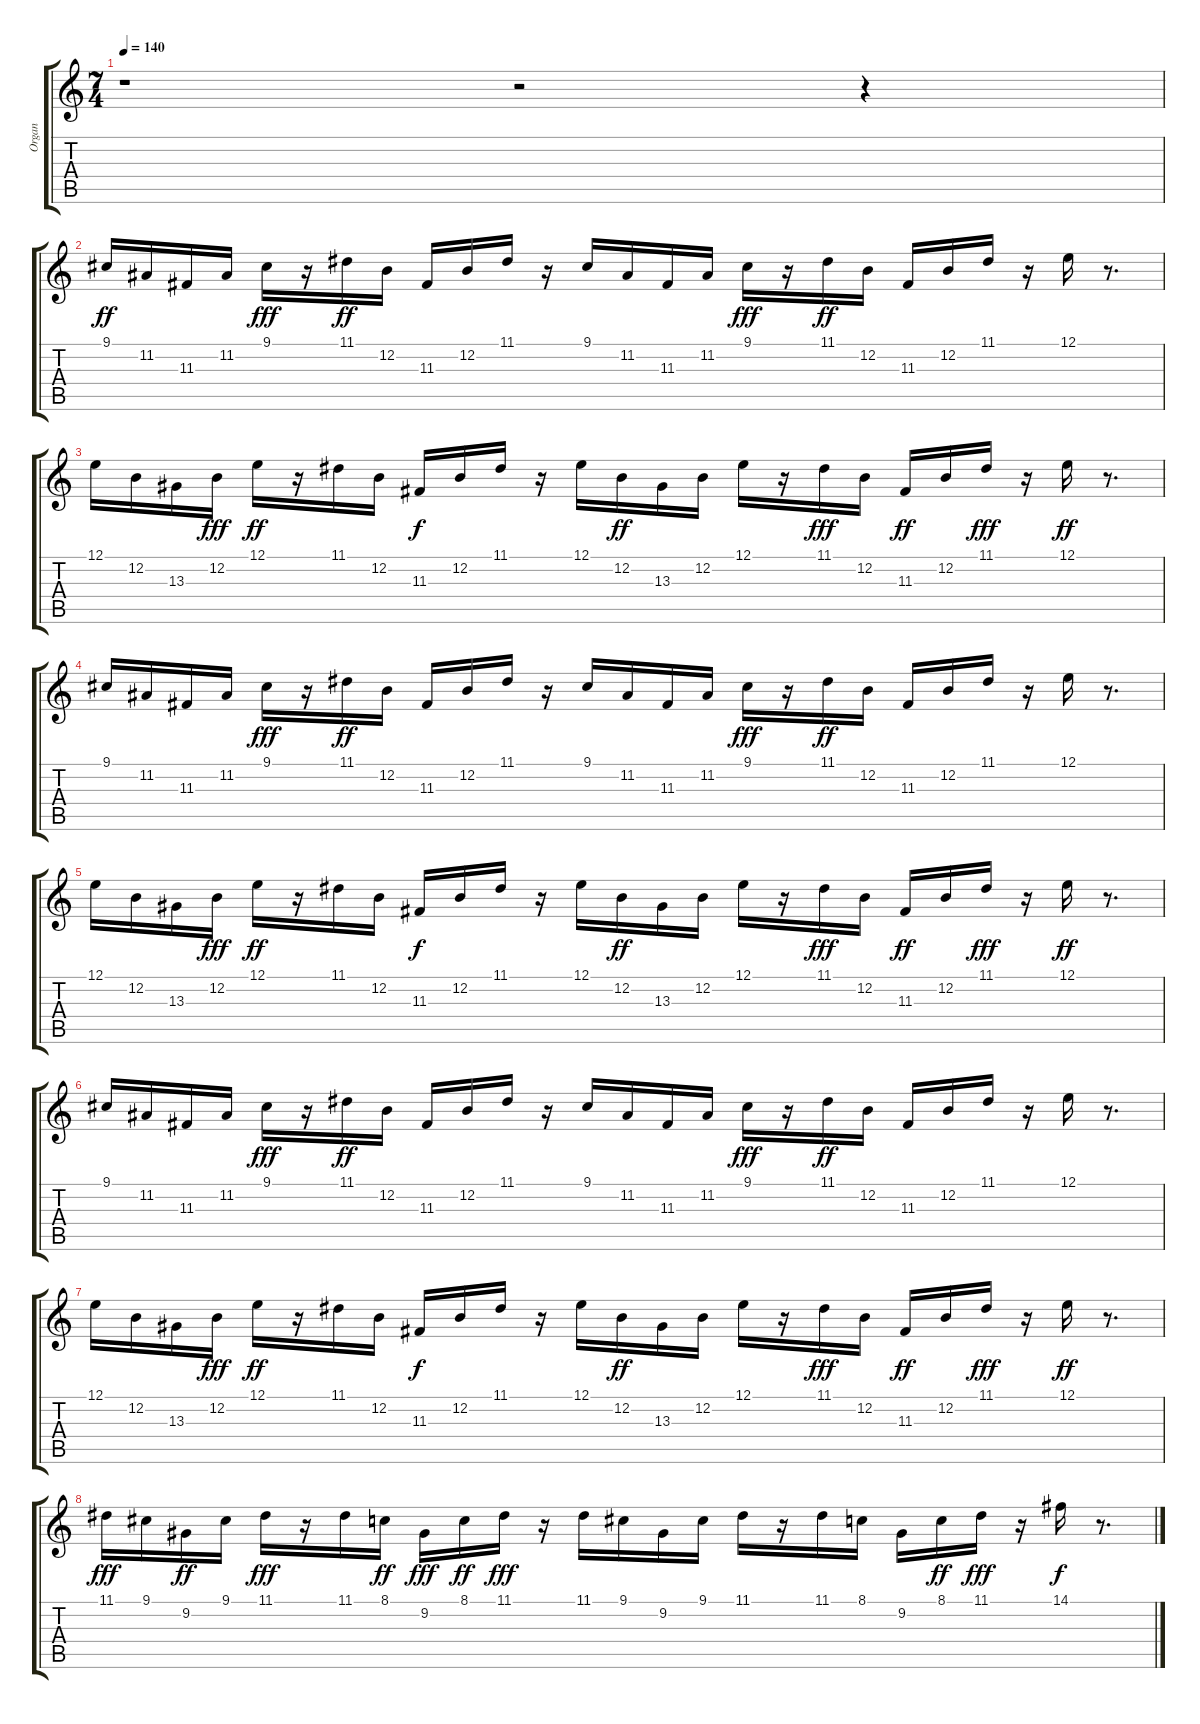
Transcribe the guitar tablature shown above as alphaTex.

\track ("Organ" "Organ") {instrument rockorgan}
\staff {score tabs}
\tuning (E4 B3 G3 D3 A2 E2) {hide}
\ts (7 4)
\tempo 140
\clef g2
\ks c
r.1{dy f} r.2 r.4 |
9.1.16{dy ff instrument percussiveorgan} 11.2.16 11.3.16 11.2.16 9.1.16{dy fff} r.16 11.1.16{dy ff} 12.2.16 11.3.16 12.2.16 11.1.16 r.16 9.1.16 11.2.16 11.3.16 11.2.16 9.1.16{dy fff} r.16 11.1.16{dy ff} 12.2.16 11.3.16 12.2.16 11.1.16 r.16 12.1.16 r.8{d} |
12.1.16 12.2.16 13.3.16 12.2.16{dy fff} 12.1.16{dy ff} r.16 11.1.16 12.2.16 11.3.16{dy f} 12.2.16 11.1.16 r.16 12.1.16 12.2.16{dy ff} 13.3.16 12.2.16 12.1.16 r.16 11.1.16{dy fff} 12.2.16 11.3.16{dy ff} 12.2.16 11.1.16{dy fff} r.16 12.1.16{dy ff} r.8{d} |
9.1.16 11.2.16 11.3.16 11.2.16 9.1.16{dy fff} r.16 11.1.16{dy ff} 12.2.16 11.3.16 12.2.16 11.1.16 r.16 9.1.16 11.2.16 11.3.16 11.2.16 9.1.16{dy fff} r.16 11.1.16{dy ff} 12.2.16 11.3.16 12.2.16 11.1.16 r.16 12.1.16 r.8{d} |
12.1.16 12.2.16 13.3.16 12.2.16{dy fff} 12.1.16{dy ff} r.16 11.1.16 12.2.16 11.3.16{dy f} 12.2.16 11.1.16 r.16 12.1.16 12.2.16{dy ff} 13.3.16 12.2.16 12.1.16 r.16 11.1.16{dy fff} 12.2.16 11.3.16{dy ff} 12.2.16 11.1.16{dy fff} r.16 12.1.16{dy ff} r.8{d} |
9.1.16 11.2.16 11.3.16 11.2.16 9.1.16{dy fff} r.16 11.1.16{dy ff} 12.2.16 11.3.16 12.2.16 11.1.16 r.16 9.1.16 11.2.16 11.3.16 11.2.16 9.1.16{dy fff} r.16 11.1.16{dy ff} 12.2.16 11.3.16 12.2.16 11.1.16 r.16 12.1.16 r.8{d} |
12.1.16 12.2.16 13.3.16 12.2.16{dy fff} 12.1.16{dy ff} r.16 11.1.16 12.2.16 11.3.16{dy f} 12.2.16 11.1.16 r.16 12.1.16 12.2.16{dy ff} 13.3.16 12.2.16 12.1.16 r.16 11.1.16{dy fff} 12.2.16 11.3.16{dy ff} 12.2.16 11.1.16{dy fff} r.16 12.1.16{dy ff} r.8{d} |
11.1.16{dy fff} 9.1.16 9.2.16{dy ff} 9.1.16 11.1.16{dy fff} r.16 11.1.16 8.1.16{dy ff} 9.2.16{dy fff} 8.1.16{dy ff} 11.1.16{dy fff} r.16 11.1.16 9.1.16 9.2.16 9.1.16 11.1.16 r.16 11.1.16 8.1.16 9.2.16 8.1.16{dy ff} 11.1.16{dy fff} r.16 14.1.16{dy f} r.8{d}
